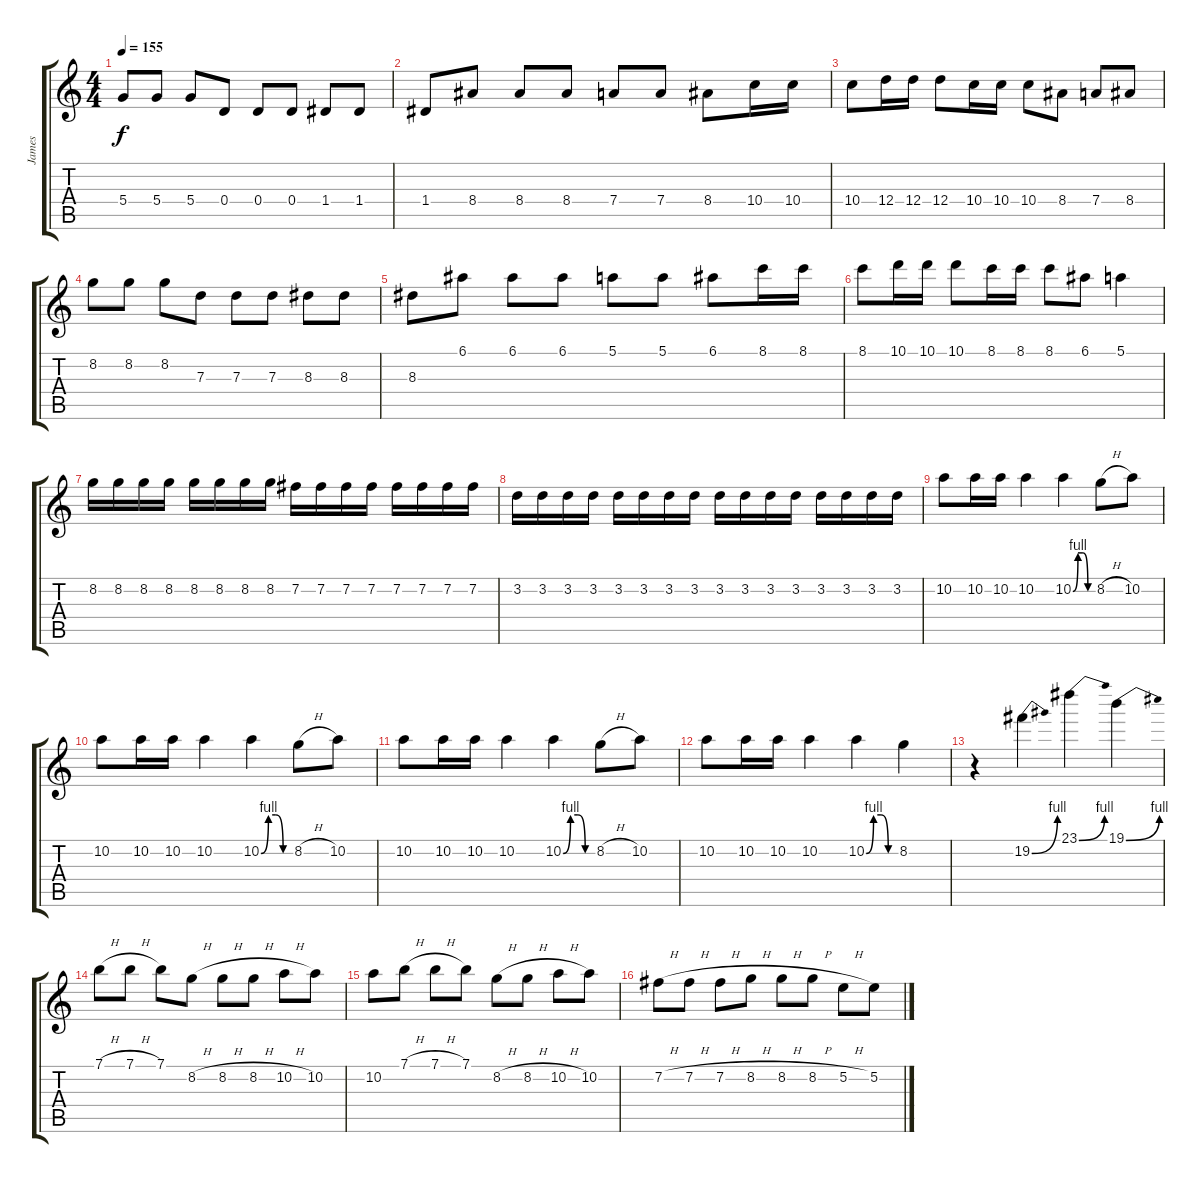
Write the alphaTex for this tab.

\track ("James" "James") {instrument distortionguitar}
\staff {score tabs}
\tuning (E4 B3 G3 D3 A2 E2) {hide}
\ts (4 4)
\tempo 155
\clef g2
\ks c
5.4.8{dy f} 5.4.8 5.4.8 0.4.8 0.4.8 0.4.8 1.4.8 1.4.8 |
1.4.8 8.4.8 8.4.8 8.4.8 7.4.8 7.4.8 8.4.8 10.4.16 10.4.16 |
10.4.8 12.4.16 12.4.16 12.4.8 10.4.16 10.4.16 10.4.8 8.4.8 7.4.8 8.4.8 |
8.2.8 8.2.8 8.2.8 7.3.8 7.3.8 7.3.8 8.3.8 8.3.8 |
8.3.8 6.1.8 6.1.8 6.1.8 5.1.8 5.1.8 6.1.8 8.1.16 8.1.16 |
8.1.8 10.1.16 10.1.16 10.1.8 8.1.16 8.1.16 8.1.8 6.1.8 5.1.4 |
8.2.16 8.2.16 8.2.16 8.2.16 8.2.16 8.2.16 8.2.16 8.2.16 7.2.16 7.2.16 7.2.16 7.2.16 7.2.16 7.2.16 7.2.16 7.2.16 |
3.2.16 3.2.16 3.2.16 3.2.16 3.2.16 3.2.16 3.2.16 3.2.16 3.2.16 3.2.16 3.2.16 3.2.16 3.2.16 3.2.16 3.2.16 3.2.16 |
10.2.8 10.2.16 10.2.16 10.2.4 10.2{be (custom 0 0 15 4 30 4 45 0 60 0)}.4 8.2{h}.8 10.2.8 |
10.2.8 10.2.16 10.2.16 10.2.4 10.2{be (custom 0 0 15 4 30 4 45 0 60 0)}.4 8.2{h}.8 10.2.8 |
10.2.8 10.2.16 10.2.16 10.2.4 10.2{be (custom 0 0 15 4 30 4 45 0 60 0)}.4 8.2{h}.8 10.2.8 |
10.2.8 10.2.16 10.2.16 10.2.4 10.2{be (custom 0 0 15 4 30 4 45 0 60 0)}.4 8.2.4 |
r.4 19.2{be (bend 0 0 60 4)}.4 23.1{be (bend 0 0 60 4)}.4 19.1{be (bend 0 0 60 4)}.4 |
7.1{h}.8 7.1{h}.8 7.1.8 8.2{h}.8 8.2{h}.8 8.2{h}.8 10.2{h}.8 10.2.8 |
10.2.8 7.1{h}.8 7.1{h}.8 7.1.8 8.2{h}.8 8.2{h}.8 10.2{h}.8 10.2.8 |
7.2{h}.8 7.2{h}.8 7.2{h}.8 8.2{h}.8 8.2{h}.8 8.2{h}.8 5.2{h}.8 5.2.8
